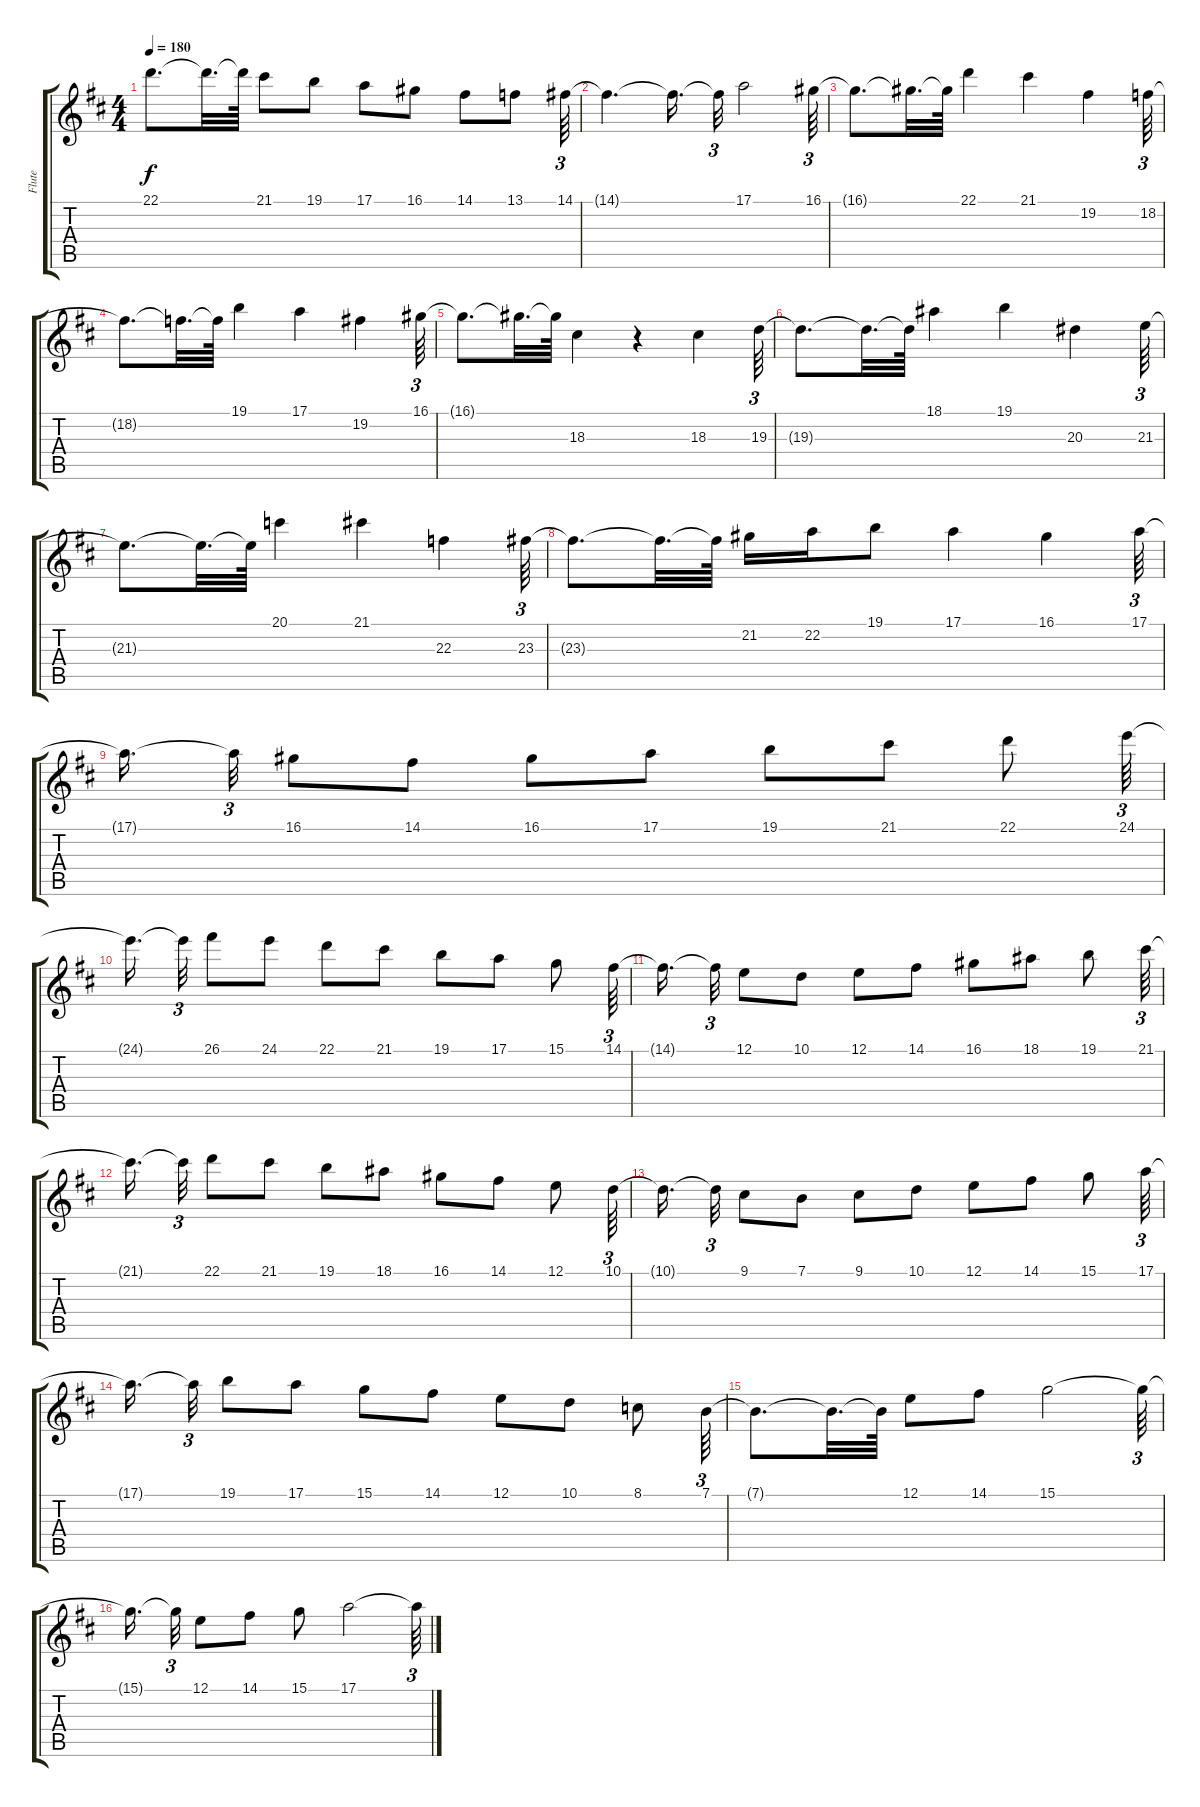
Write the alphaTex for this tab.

\track ("Flute" "Flute") {instrument flute}
\staff {score tabs}
\tuning (E4 B3 G3 D3 A2 E2) {hide}
\ts (4 4)
\tempo 180
\clef g2
\ks bminor
22.1{t}.8{d dy f} 22.1{t}.32{d} 22.1{t}.64 21.1.8 19.1.8 17.1.8 16.1.8 14.1.8 13.1.8 14.1.64{tu (3 2)} |
14.1{t}.4{d} 14.1{t}.16{d} 14.1{t}.32{tu (3 2)} 17.1.2 16.1.64{tu (3 2)} |
16.1{t}.8{d} 16.1{t}.32{d} 16.1{t}.64 22.1.4 21.1.4 19.2.4 18.2.64{tu (3 2)} |
18.2{t}.8{d} 18.2{t}.32{d} 18.2{t}.64 19.1.4 17.1.4 19.2.4 16.1.64{tu (3 2)} |
16.1{t}.8{d} 16.1{t}.32{d} 16.1{t}.64 18.3.4 r.4 18.3.4 19.3.64{tu (3 2)} |
19.3{t}.8{d} 19.3{t}.32{d} 19.3{t}.64 18.1.4 19.1.4 20.3.4 21.3.64{tu (3 2)} |
21.3{t}.8{d} 21.3{t}.32{d} 21.3{t}.64 20.1.4 21.1.4 22.3.4 23.3.64{tu (3 2)} |
23.3{t}.8{d} 23.3{t}.32{d} 23.3{t}.64 21.2.16 22.2.16 19.1.8 17.1.4 16.1.4 17.1.64{tu (3 2)} |
17.1{t}.16{d beam splitsecondary} 17.1{t}.32{tu (3 2)} 16.1.8 14.1.8 16.1.8 17.1.8 19.1.8 21.1.8 22.1.8 24.1.64{tu (3 2)} |
24.1{t}.16{d beam splitsecondary} 24.1{t}.32{tu (3 2)} 26.1.8 24.1.8 22.1.8 21.1.8 19.1.8 17.1.8 15.1.8 14.1.64{tu (3 2)} |
14.1{t}.16{d beam splitsecondary} 14.1{t}.32{tu (3 2)} 12.1.8 10.1.8 12.1.8 14.1.8 16.1.8 18.1.8 19.1.8 21.1.64{tu (3 2)} |
21.1{t}.16{d beam splitsecondary} 21.1{t}.32{tu (3 2)} 22.1.8 21.1.8 19.1.8 18.1.8 16.1.8 14.1.8 12.1.8 10.1.64{tu (3 2)} |
10.1{t}.16{d beam splitsecondary} 10.1{t}.32{tu (3 2)} 9.1.8 7.1.8 9.1.8 10.1.8 12.1.8 14.1.8 15.1.8 17.1.64{tu (3 2)} |
17.1{t}.16{d beam splitsecondary} 17.1{t}.32{tu (3 2)} 19.1.8 17.1.8 15.1.8 14.1.8 12.1.8 10.1.8 8.1.8 7.1.64{tu (3 2)} |
7.1{t}.8{d} 7.1{t}.32{d} 7.1{t}.64 12.1.8 14.1.8 15.1.2 15.1{t}.64{tu (3 2)} |
15.1{t}.16{d beam splitsecondary} 15.1{t}.32{tu (3 2)} 12.1.8 14.1.8 15.1.8 17.1.2 17.1{t}.64{tu (3 2)}
